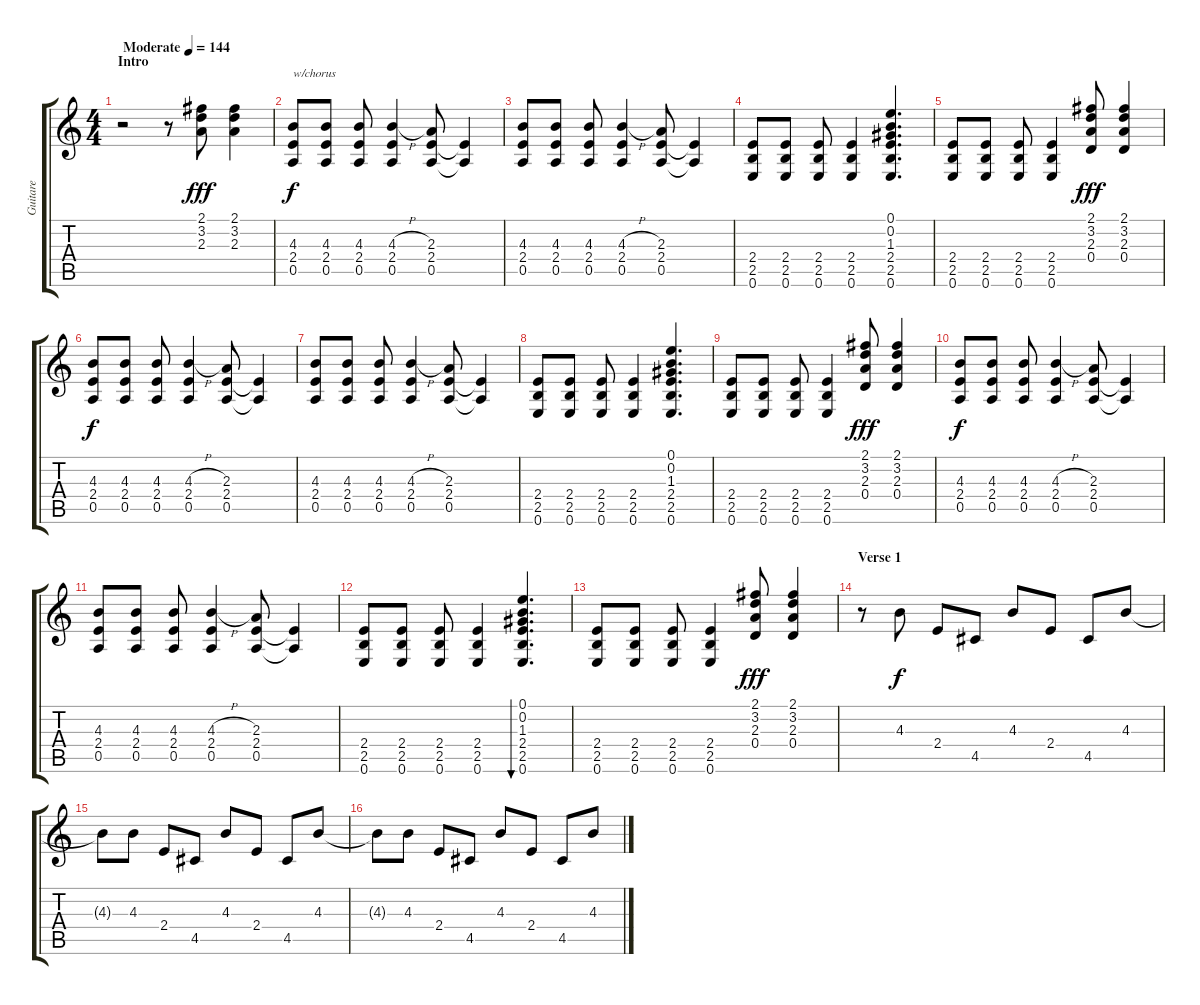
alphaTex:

\track ("Guitare" "Guitare") {instrument electricguitarmuted}
\staff {score tabs}
\tuning (E4 B3 G3 D3 A2 E2) {hide}
\ts (4 4)
\section ("" "Intro")
\tempo (144 "Moderate")
\clef g2
\ks c
r.2{dy fff instrument electricguitarmuted} r.8 (2.1 3.2 2.3).8 (2.1 3.2 2.3).4 |
(4.3 2.4 0.5).8{txt "w/chorus" dy f} (4.3 2.4 0.5).8 (4.3 2.4 0.5).8 (4.3{h} 2.4 0.5).4 (2.3 2.4 0.5).8 (2.4{t} 0.5{t}).4 |
(4.3 2.4 0.5).8 (4.3 2.4 0.5).8 (4.3 2.4 0.5).8 (4.3{h} 2.4 0.5).4 (2.3 2.4 0.5).8 (2.4{t} 0.5{t}).4 |
(2.4 2.5 0.6).8 (2.4 2.5 0.6).8 (2.4 2.5 0.6).8 (2.4 2.5 0.6).4 (0.1 0.2 1.3 2.4 2.5 0.6).4{d} |
(2.4 2.5 0.6).8 (2.4 2.5 0.6).8 (2.4 2.5 0.6).8 (2.4 2.5 0.6).4 (2.1 3.2 2.3 0.4).8{dy fff} (2.1 3.2 2.3 0.4).4 |
(4.3 2.4 0.5).8{dy f} (4.3 2.4 0.5).8 (4.3 2.4 0.5).8 (4.3{h} 2.4 0.5).4 (2.3 2.4 0.5).8 (2.4{t} 0.5{t}).4 |
(4.3 2.4 0.5).8 (4.3 2.4 0.5).8 (4.3 2.4 0.5).8 (4.3{h} 2.4 0.5).4 (2.3 2.4 0.5).8 (2.4{t} 0.5{t}).4 |
(2.4 2.5 0.6).8 (2.4 2.5 0.6).8 (2.4 2.5 0.6).8 (2.4 2.5 0.6).4 (0.1 0.2 1.3 2.4 2.5 0.6).4{d} |
(2.4 2.5 0.6).8 (2.4 2.5 0.6).8 (2.4 2.5 0.6).8 (2.4 2.5 0.6).4 (2.1 3.2 2.3 0.4).8{dy fff} (2.1 3.2 2.3 0.4).4 |
(4.3 2.4 0.5).8{dy f} (4.3 2.4 0.5).8 (4.3 2.4 0.5).8 (4.3{h} 2.4 0.5).4 (2.3 2.4 0.5).8 (2.4{t} 0.5{t}).4 |
(4.3 2.4 0.5).8 (4.3 2.4 0.5).8 (4.3 2.4 0.5).8 (4.3{h} 2.4 0.5).4 (2.3 2.4 0.5).8 (2.4{t} 0.5{t}).4 |
(2.4 2.5 0.6).8 (2.4 2.5 0.6).8 (2.4 2.5 0.6).8 (2.4 2.5 0.6).4 (0.1 0.2 1.3 2.4 2.5 0.6).4{d bu 120} |
(2.4 2.5 0.6).8 (2.4 2.5 0.6).8 (2.4 2.5 0.6).8 (2.4 2.5 0.6).4 (2.1 3.2 2.3 0.4).8{dy fff} (2.1 3.2 2.3 0.4).4 |
\section ("" "Verse 1")
r.8 4.3.8{dy f} 2.4.8 4.5.8 4.3.8 2.4.8 4.5.8 4.3.8 |
4.3{t}.8 4.3.8 2.4.8 4.5.8 4.3.8 2.4.8 4.5.8 4.3.8 |
4.3{t}.8 4.3.8 2.4.8 4.5.8 4.3.8 2.4.8 4.5.8 4.3.8
